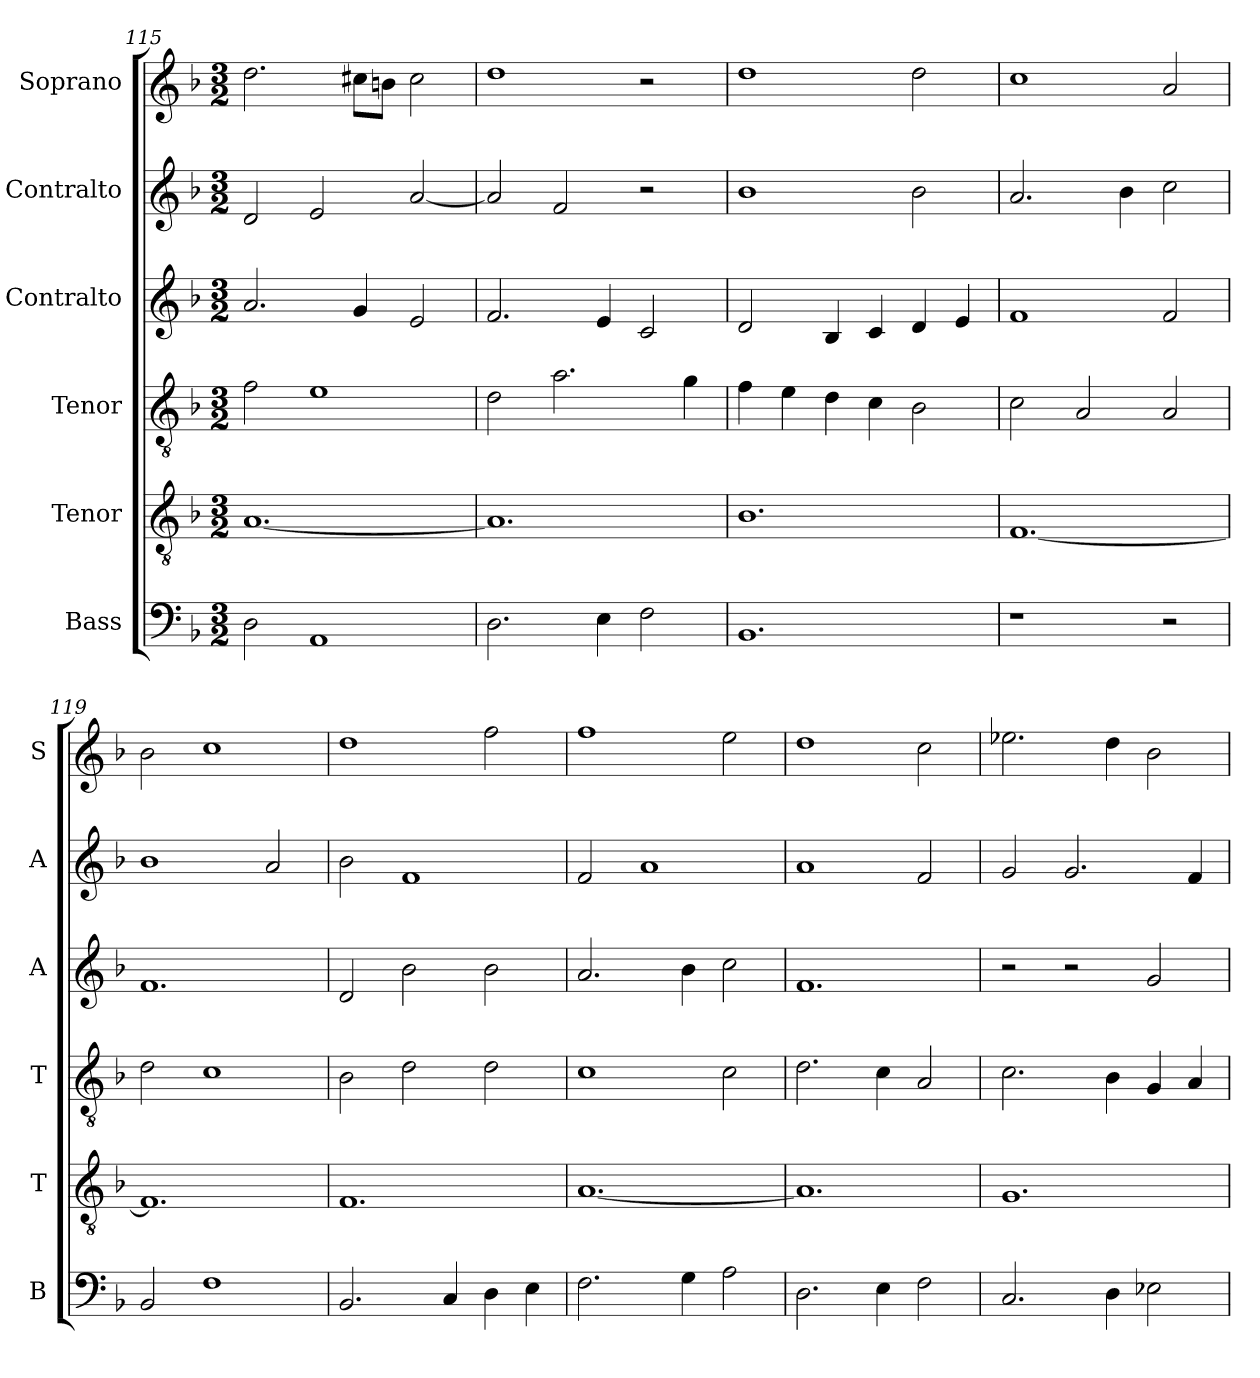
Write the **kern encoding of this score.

**kern	**kern	**kern	**kern	**kern	**kern
*part6	*part5	*part4	*part3	*part2	*part1
*staff6	*staff5	*staff4	*staff3	*staff2	*staff1
*I"Bass	*I"Tenor	*I"Tenor	*I"Contralto	*I"Contralto	*I"Soprano
*I'B	*I'T	*I'T	*I'A	*I'A	*I'S
*clefF4	*clefGv2	*clefGv2	*clefG2	*clefG2	*clefG2
*k[b-]	*k[b-]	*k[b-]	*k[b-]	*k[b-]	*k[b-]
*F:ion	*F:ion	*F:ion	*F:ion	*F:ion	*F:ion
*M3/2	*M3/2	*M3/2	*M3/2	*M3/2	*M3/2
=115	=115	=115	=115	=115	=115
2D	[1.A	2f	2.a	2d	2.dd
1AA	.	1e	.	2e	.
.	.	.	4g	.	8cc#X\L
.	.	.	.	.	8bn\J
.	.	.	2e	[2a	2cc#
=116	=116	=116	=116	=116	=116
2.D	1.A]	2d	2.f	2a]	1dd
.	.	2.a	.	2f	.
4E	.	.	4e	.	.
2F	.	.	2c	2r	2r
.	.	4g	.	.	.
=117	=117	=117	=117	=117	=117
1.BB-	1.B-	4f	2d	1b-	1dd
.	.	4e	.	.	.
.	.	4d	4B-	.	.
.	.	4c	4c	.	.
.	.	2B-	4d	2b-	2dd
.	.	.	4e	.	.
=118	=118	=118	=118	=118	=118
1r	[1.F	2c	1f	2.a	1cc
.	.	2A	.	.	.
.	.	.	.	4b-	.
2r	.	2A	2f	2cc	2a
=119	=119	=119	=119	=119	=119
2BB-	1.F]	2d	1.f	1b-	2b-
1F	.	1c	.	.	1cc
.	.	.	.	2a	.
=120	=120	=120	=120	=120	=120
2.BB-	1.F	2B-	2d	2b-	1dd
.	.	2d	2b-	1f	.
4C	.	.	.	.	.
4D	.	2d	2b-	.	2ff
4E	.	.	.	.	.
=121	=121	=121	=121	=121	=121
2.F	[1.A	1c	2.a	2f	1ff
.	.	.	.	1a	.
4G	.	.	4b-	.	.
2A	.	2c	2cc	.	2ee
=122	=122	=122	=122	=122	=122
2.D	1.A]	2.d	1.f	1a	1dd
4E	.	4c	.	.	.
2F	.	2A	.	2f	2cc
=123	=123	=123	=123	=123	=123
2.C	1.G	2.c	2r	2g	2.ee-X
.	.	.	2r	2.g	.
4D	.	4B-	.	.	4dd
2E-X	.	4G	2g	.	2b-
.	.	4A	.	4f	.
=	=	=	=	=	=
*-	*-	*-	*-	*-	*-
